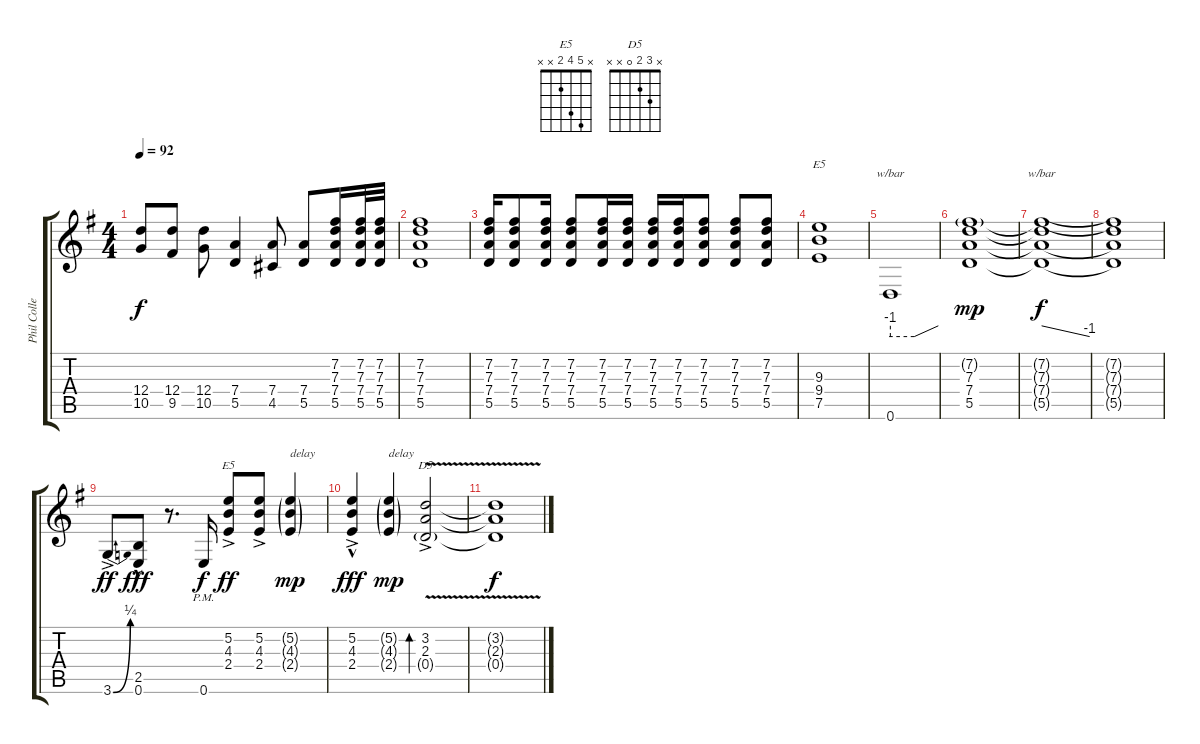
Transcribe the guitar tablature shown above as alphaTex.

\track ("Phil Collen" "Phil Colle") {instrument distortionguitar}
\staff {score tabs}
\tuning (E4 B3 G3 D3 A2 E2) {hide}
\chord ("E5" x x 9 9 7 x) {firstfret 7 barre 9}
\chord ("E5" x 5 4 2 x x)
\chord ("D5" x 3 2 0 x x)
\ts (4 4)
\tempo 92
\clef g2
\ks eminor
(12.4{t} 10.5{t}).8{dy f} (12.4 9.5).8 (12.4 10.5).8 (7.4 5.5).4 (7.4 4.5).8 (7.4 5.5).8 (7.2 7.3 7.4 5.5).16 (7.2 7.3 7.4 5.5).32 (7.2 7.3 7.4 5.5).32 |
(7.2 7.3 7.4 5.5).1 |
(7.2 7.3 7.4 5.5).16 (7.2 7.3 7.4 5.5).8 (7.2 7.3 7.4 5.5).16 (7.2 7.3 7.4 5.5).8 (7.2 7.3 7.4 5.5).16 (7.2 7.3 7.4 5.5).16 (7.2 7.3 7.4 5.5).16 (7.2 7.3 7.4 5.5).16 (7.2 7.3 7.4 5.5).8 (7.2 7.3 7.4 5.5).8 (7.2 7.3 7.4 5.5).8 |
(9.3 9.4 7.5).1{ch "E5"} |
0.6.1{tbe (custom default 0 -4 30 -4 60 0)} |
(7.2{g} 7.3 7.4 5.5).1{dy mp} |
(7.2{t} 7.3{t} 7.4{t} 5.5{t}).1{tbe (dive default 0 0 60 -4) dy f} |
(7.2{t} 7.3{t} 7.4{t} 5.5{t}).1 |
3.6{be (bend 0 0 60 1) ac}.8{dy ff} (2.5{hac} 0.6{hac}).8{dy fff} r.8{d} 0.6{pm}.16{dy f} (5.2 4.3{ac} 2.4{ac}).8{ch "E5" dy ff} (5.2 4.3{ac} 2.4{ac}).8 (5.2{g} 4.3{g} 2.4{g}).4{txt "delay" dy mp} |
(5.2{ac} 4.3{ac} 2.4{hac}).4{dy fff} (5.2{g} 4.3{g} 2.4{g}).4{txt "delay" dy mp} (3.2{v ac} 2.3{ac} 0.4{g}).2{bd 240 ch "D5" instrument electricguitarclean} |
(3.2{t} 2.3{t} 0.4{t}).1{dy f}
